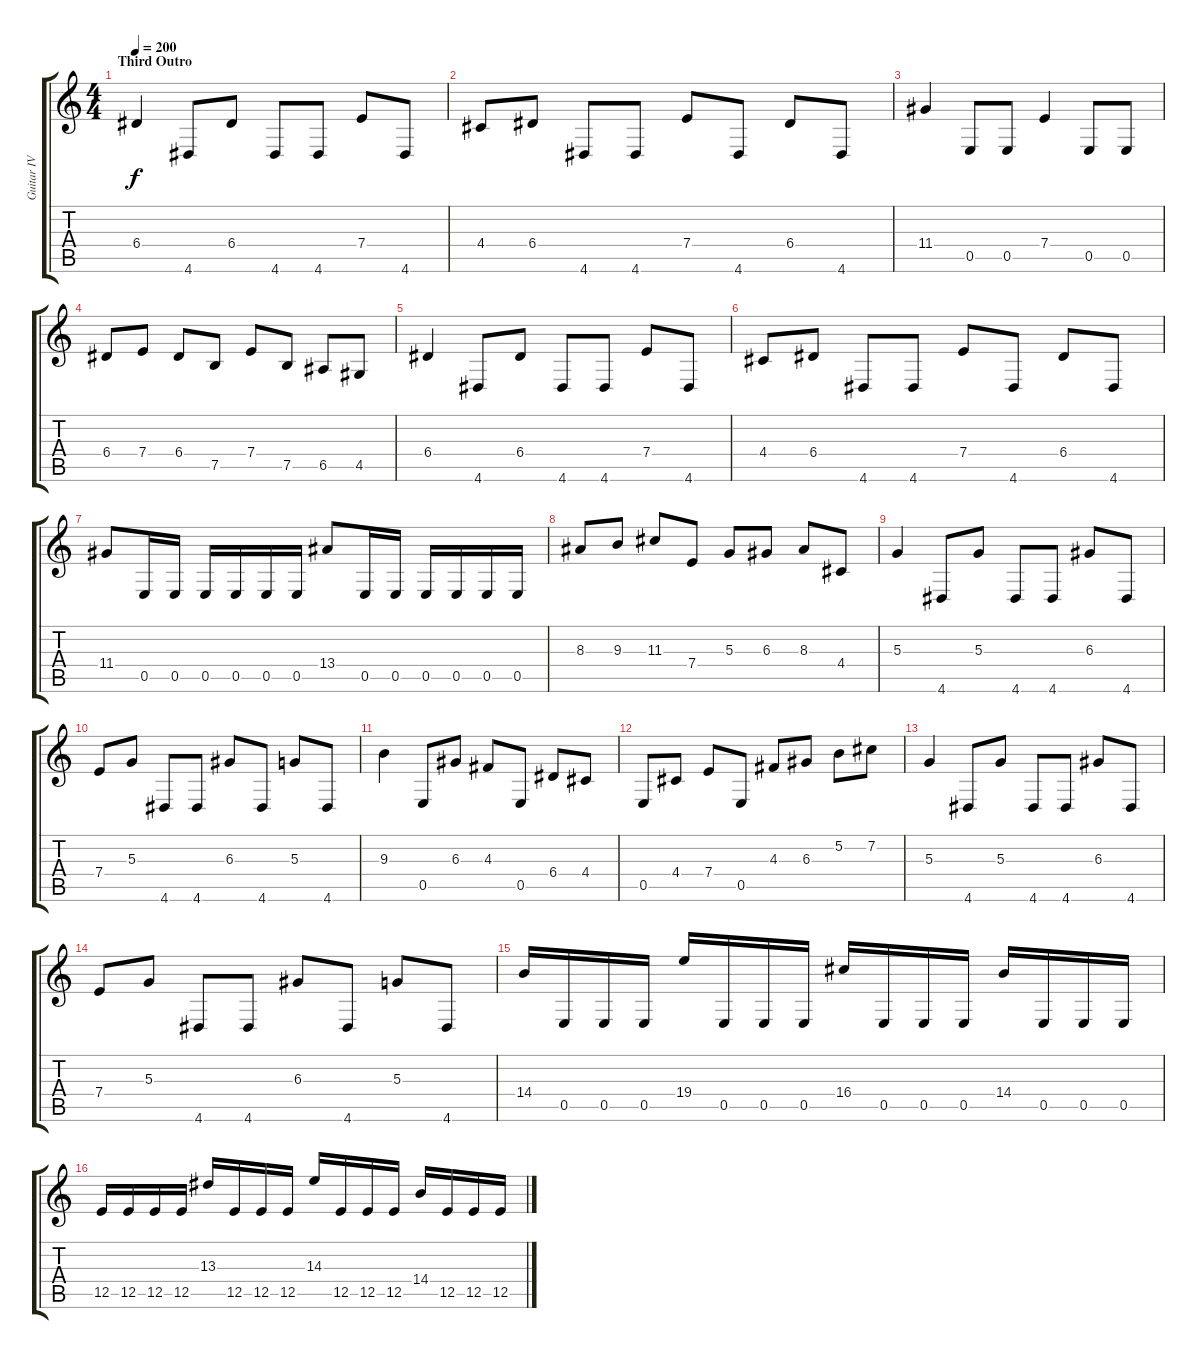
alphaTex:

\track ("Guitar IV" "Guitar IV") {instrument distortionguitar}
\staff {score tabs}
\tuning (B3 Gb3 D3 A2 E2 B1) {hide}
\ts (4 4)
\section ("" "Third Outro")
\tempo 200
\tempo 204
\tempo 200
\clef g2
\ks c
6.4.4{dy f instrument distortionguitar} 4.6.8 6.4.8 4.6.8 4.6.8 7.4.8 4.6.8 |
4.4.8 6.4.8 4.6.8 4.6.8 7.4.8 4.6.8 6.4.8 4.6.8 |
11.4.4 0.5.8 0.5.8 7.4.4 0.5.8 0.5.8 |
6.4.8 7.4.8 6.4.8 7.5.8 7.4.8 7.5.8 6.5.8 4.5.8 |
6.4.4 4.6.8 6.4.8 4.6.8 4.6.8 7.4.8 4.6.8 |
4.4.8 6.4.8 4.6.8 4.6.8 7.4.8 4.6.8 6.4.8 4.6.8 |
11.4.8 0.5.16 0.5.16 0.5.16 0.5.16 0.5.16 0.5.16 13.4.8 0.5.16 0.5.16 0.5.16 0.5.16 0.5.16 0.5.16 |
8.3.8 9.3.8 11.3.8 7.4.8 5.3.8 6.3.8 8.3.8 4.4.8 |
5.3.4 4.6.8 5.3.8 4.6.8 4.6.8 6.3.8 4.6.8 |
7.4.8 5.3.8 4.6.8 4.6.8 6.3.8 4.6.8 5.3.8 4.6.8 |
9.3.4 0.5.8 6.3.8 4.3.8 0.5.8 6.4.8 4.4.8 |
0.5.8 4.4.8 7.4.8 0.5.8 4.3.8 6.3.8 5.2.8 7.2.8 |
5.3.4 4.6.8 5.3.8 4.6.8 4.6.8 6.3.8 4.6.8 |
7.4.8 5.3.8 4.6.8 4.6.8 6.3.8 4.6.8 5.3.8 4.6.8 |
14.4.16 0.5.16 0.5.16 0.5.16 19.4.16 0.5.16 0.5.16 0.5.16 16.4.16 0.5.16 0.5.16 0.5.16 14.4.16 0.5.16 0.5.16 0.5.16 |
12.5.16 12.5.16 12.5.16 12.5.16 13.3.16 12.5.16 12.5.16 12.5.16 14.3.16 12.5.16 12.5.16 12.5.16 14.4.16 12.5.16 12.5.16 12.5.16
